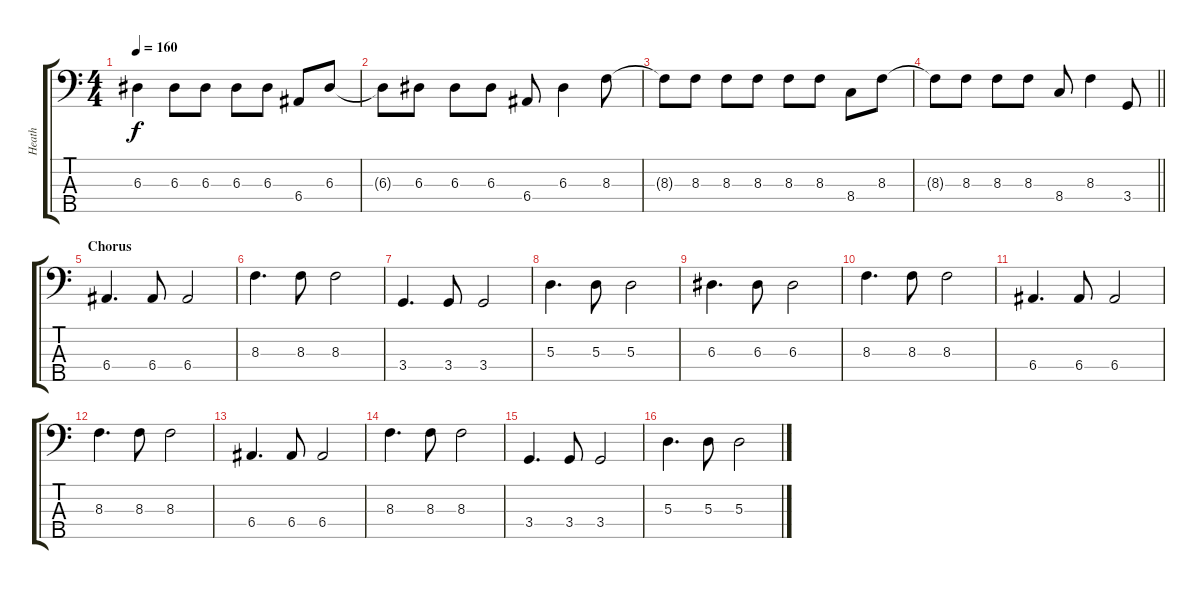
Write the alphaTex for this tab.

\track ("Heath" "Heath") {instrument electricbasspick}
\staff {score tabs}
\tuning (G2 D2 A1 E1 B0) {hide}
\ts (4 4)
\tempo 160
\clef f4
\ks c
6.3.4{dy f} 6.3.8 6.3.8 6.3.8 6.3.8 6.4.8 6.3.8 |
6.3{t}.8 6.3.8 6.3.8 6.3.8 6.4.8 6.3.4 8.3.8 |
8.3{t}.8 8.3.8 8.3.8 8.3.8 8.3.8 8.3.8 8.4.8 8.3.8 |
\barLineRight lightlight
8.3{t}.8 8.3.8 8.3.8 8.3.8 8.4.8 8.3.4 3.4.8 |
\section ("" "Chorus")
6.4.4{d} 6.4.8 6.4.2 |
8.3.4{d} 8.3.8 8.3.2 |
3.4.4{d} 3.4.8 3.4.2 |
5.3.4{d} 5.3.8 5.3.2 |
6.3.4{d} 6.3.8 6.3.2 |
8.3.4{d} 8.3.8 8.3.2 |
6.4.4{d} 6.4.8 6.4.2 |
8.3.4{d} 8.3.8 8.3.2 |
6.4.4{d} 6.4.8 6.4.2 |
8.3.4{d} 8.3.8 8.3.2 |
3.4.4{d} 3.4.8 3.4.2 |
5.3.4{d} 5.3.8 5.3.2
